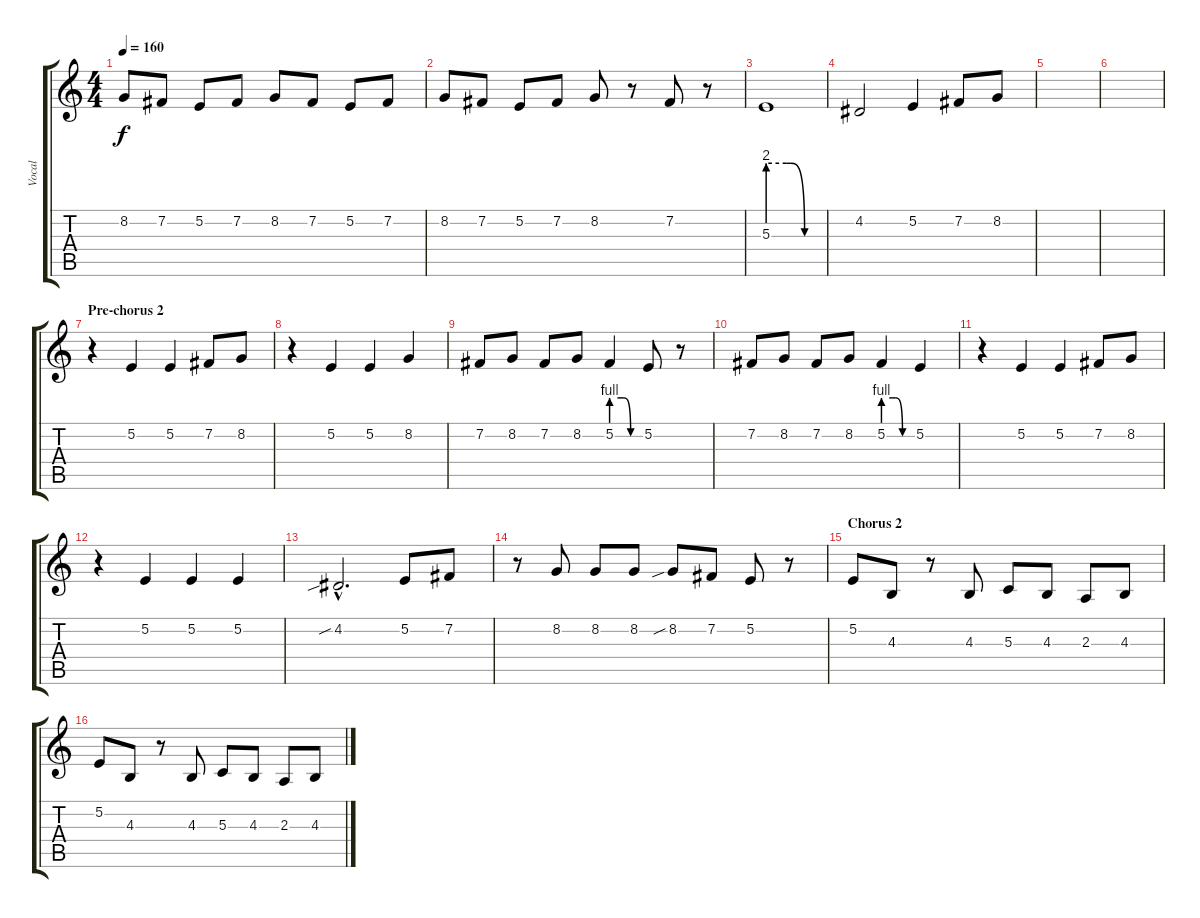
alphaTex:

\track ("Vocal" "Vocal") {instrument lead6voice}
\staff {score tabs}
\tuning (E4 B3 G3 D3 A2 E2) {hide}
\ts (4 4)
\tempo 160
\clef g2
\ks c
8.2.8{dy f} 7.2.8 5.2.8 7.2.8 8.2.8 7.2.8 5.2.8 7.2.8 |
8.2.8 7.2.8 5.2.8 7.2.8 8.2.8 r.8 7.2.8 r.8 |
5.3{be (custom 0 8 20 8 25 8 40 0 60 0)}.1 |
4.2.2 5.2.4 7.2.8 8.2.8 |
|
|
\section ("" "Pre-chorus 2")
r.4 5.2.4 5.2.4 7.2.8 8.2.8 |
r.4 5.2.4 5.2.4 8.2.4 |
7.2.8 8.2.8 7.2.8 8.2.8 5.2{be (custom 0 4 20 4 26 4 40 0 60 0)}.4 5.2.8 r.8 |
7.2.8 8.2.8 7.2.8 8.2.8 5.2{be (custom 0 4 20 4 26 4 40 0 60 0)}.4 5.2.4 |
r.4 5.2.4 5.2.4 7.2.8 8.2.8 |
r.4 5.2.4 5.2.4 5.2.4 |
4.2{sib hac}.2{d} 5.2.8 7.2.8 |
r.8 8.2.8 8.2.8 8.2.8 8.2{sib}.8 7.2.8 5.2.8 r.8 |
\section ("" "Chorus 2")
5.2.8 4.3.8 r.8 4.3.8 5.3.8 4.3.8 2.3.8 4.3.8 |
5.2.8 4.3.8 r.8 4.3.8 5.3.8 4.3.8 2.3.8 4.3.8
